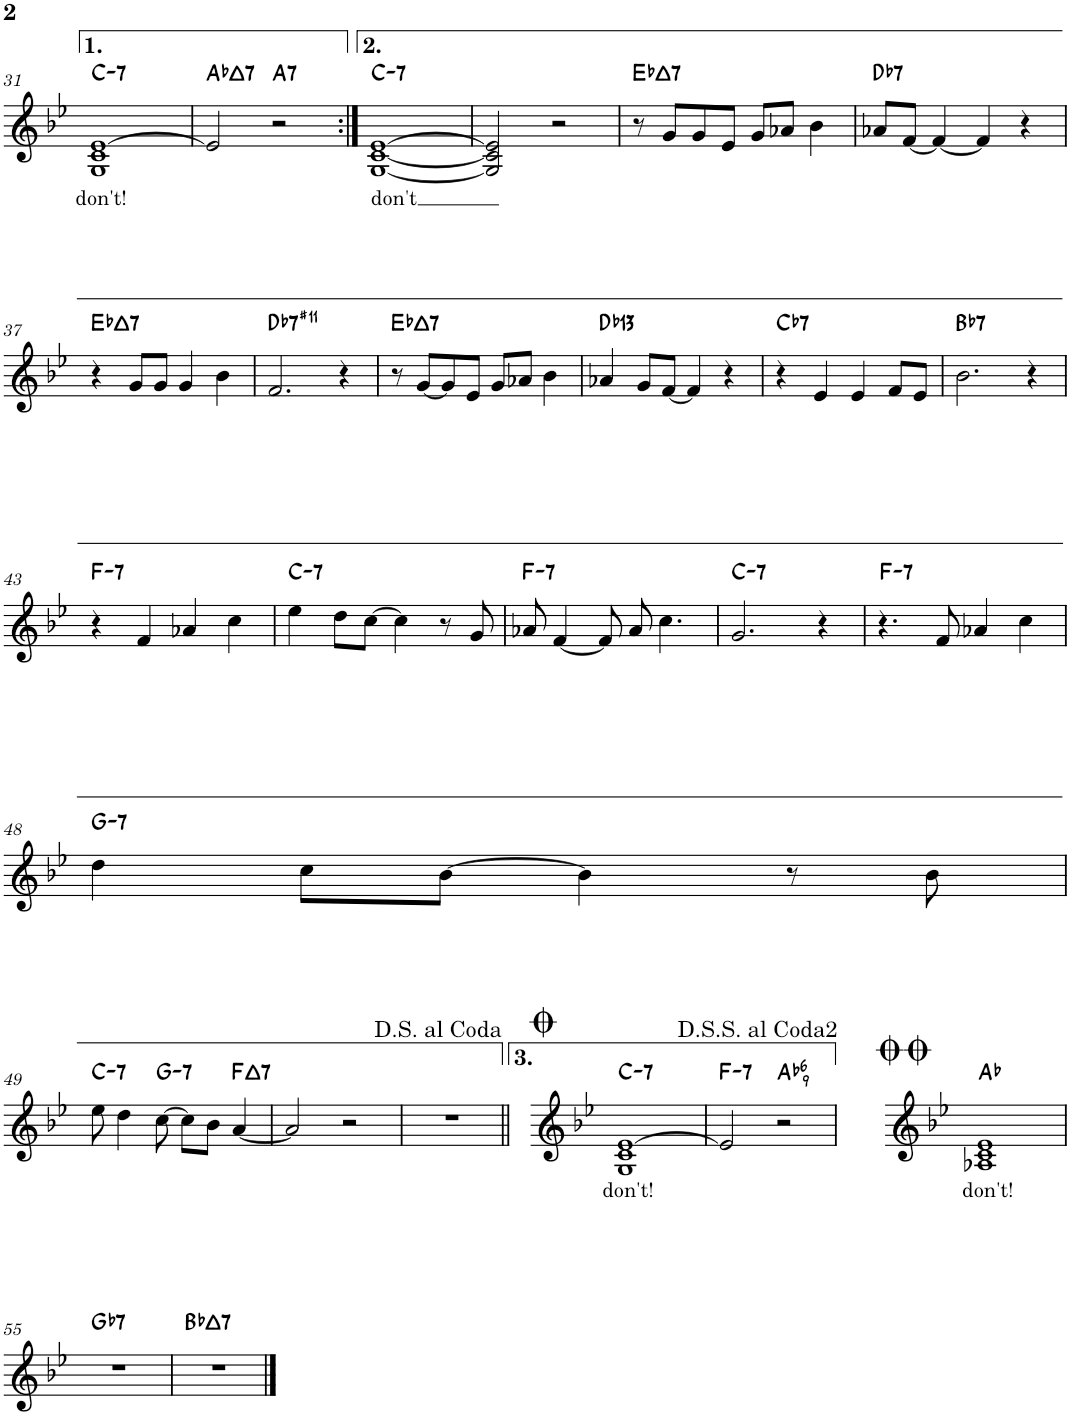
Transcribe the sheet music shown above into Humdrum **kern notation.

**kern	**text	**harte
*part1	*part1	*part1
*staff1	*staff1	*
*I"Piano	*	*
*I'Pno.	*	*
!!LO:PB:g=z
*clefG2	*	*
*k[b-e-]	*	*
*M4/4	*	*
=31	=31	=31
!	!LO:LY:b	!LO:H:kt=7
1G 1c [1e-	don't!	C:min7
=32	=32	=32
!	!	!LO:H:kt=7
2e-/]	.	Ab:maj7
!	!	!LO:H:kt=7
2r	.	A:7
=33:|!	=33:|!	=33:|!
!	!LO:LY:b	!LO:H:kt=7
[1G [1c [1e-	don't	C:min7
=34	=34	=34
2G/] 2c/] 2e-/]	.	.
2r	.	.
=35	=35	=35
!	!	!LO:H:kt=7
8r	.	Eb:maj7
8g/L	.	.
8g/	.	.
8e-/J	.	.
8g/L	.	.
8a-X/J	.	.
4b-\	.	.
=36	=36	=36
!	!	!LO:H:kt=7
8a-X/L	.	Db:7
[8f/J	.	.
4f/_	.	.
4f/]	.	.
4r	.	.
!!LO:LB:g=z
=37	=37	=37
!	!	!LO:H:kt=7
4r	.	Eb:maj7
8g/L	.	.
8g/J	.	.
4g/	.	.
4b-\	.	.
=38	=38	=38
!	!	!LO:H:kt=7
2.f/	.	Db:7(#11)
4r	.	.
=39	=39	=39
!	!	!LO:H:kt=7
8r	.	Eb:maj7
[8g/L	.	.
8g/]	.	.
8e-/J	.	.
8g/L	.	.
8a-X/J	.	.
4b-\	.	.
=40	=40	=40
!	!	!LO:H:kt=13
4a-X/	.	Db:9(11,13)
8g/L	.	.
[8f/J	.	.
4f/]	.	.
4r	.	.
=41	=41	=41
!	!	!LO:H:kt=7
4r	.	Cb:7
4e-/	.	.
4e-/	.	.
8f/L	.	.
8e-/J	.	.
=42	=42	=42
!	!	!LO:H:kt=7
2.b-\	.	Bb:7
4r	.	.
!!LO:LB:g=z
=43	=43	=43
!	!	!LO:H:kt=7
4r	.	F:min7
4f/	.	.
4a-X/	.	.
4cc\	.	.
=44	=44	=44
!	!	!LO:H:kt=7
4ee-\	.	C:min7
8dd\L	.	.
[8cc\J	.	.
4cc\]	.	.
8r	.	.
8g/	.	.
=45	=45	=45
!	!	!LO:H:kt=7
8a-X/	.	F:min7
[4f/	.	.
8f/]	.	.
8a-/	.	.
4.cc\	.	.
=46	=46	=46
!	!	!LO:H:kt=7
2.g/	.	C:min7
4r	.	.
=47	=47	=47
!	!	!LO:H:kt=7
4.r	.	F:min7
8f/	.	.
4a-X/	.	.
4cc\	.	.
!!LO:LB:g=z
=48	=48	=48
!	!	!LO:H:kt=7
4dd\	.	G:min7
8cc\L	.	.
[8b-\J	.	.
4b-\]	.	.
8r	.	.
8b-\	.	.
!!LO:LB:g=z
=49	=49	=49
!	!	!LO:H:kt=7
8ee-\	.	C:min7
4dd\	.	.
!	!	!LO:H:kt=7
[8cc\	.	G:min7
8cc\L]	.	.
8b-\J	.	.
!	!	!LO:H:kt=7
[4a/	.	F:maj7
=50	=50	=50
2a/]	.	.
2r	.	.
=51	=51	=51
1r	.	.
=52||	=52||	=52||
!	!LO:LY:b	!LO:H:kt=7
1G 1c [1e-	don't!	C:min7
=53	=53	=53
2e-/]	.	F:min7
!	!	!LO:H:kt=6
2r	.	Ab:maj6(9)
!LO:TX:a:t=D.S.S. al Coda2	!	!LO:H:kt=7
=54	=54	=54
!	!LO:LY:b	!
1A-X 1c 1e-	don't!	Ab:maj
!!LO:LB:g=z
=55	=55	=55
!	!	!LO:H:kt=7
1r	.	Gb:7
=56	=56	=56
!	!	!LO:H:kt=7
1r	.	Bb:maj7
==	==	==
*-	*-	*-
